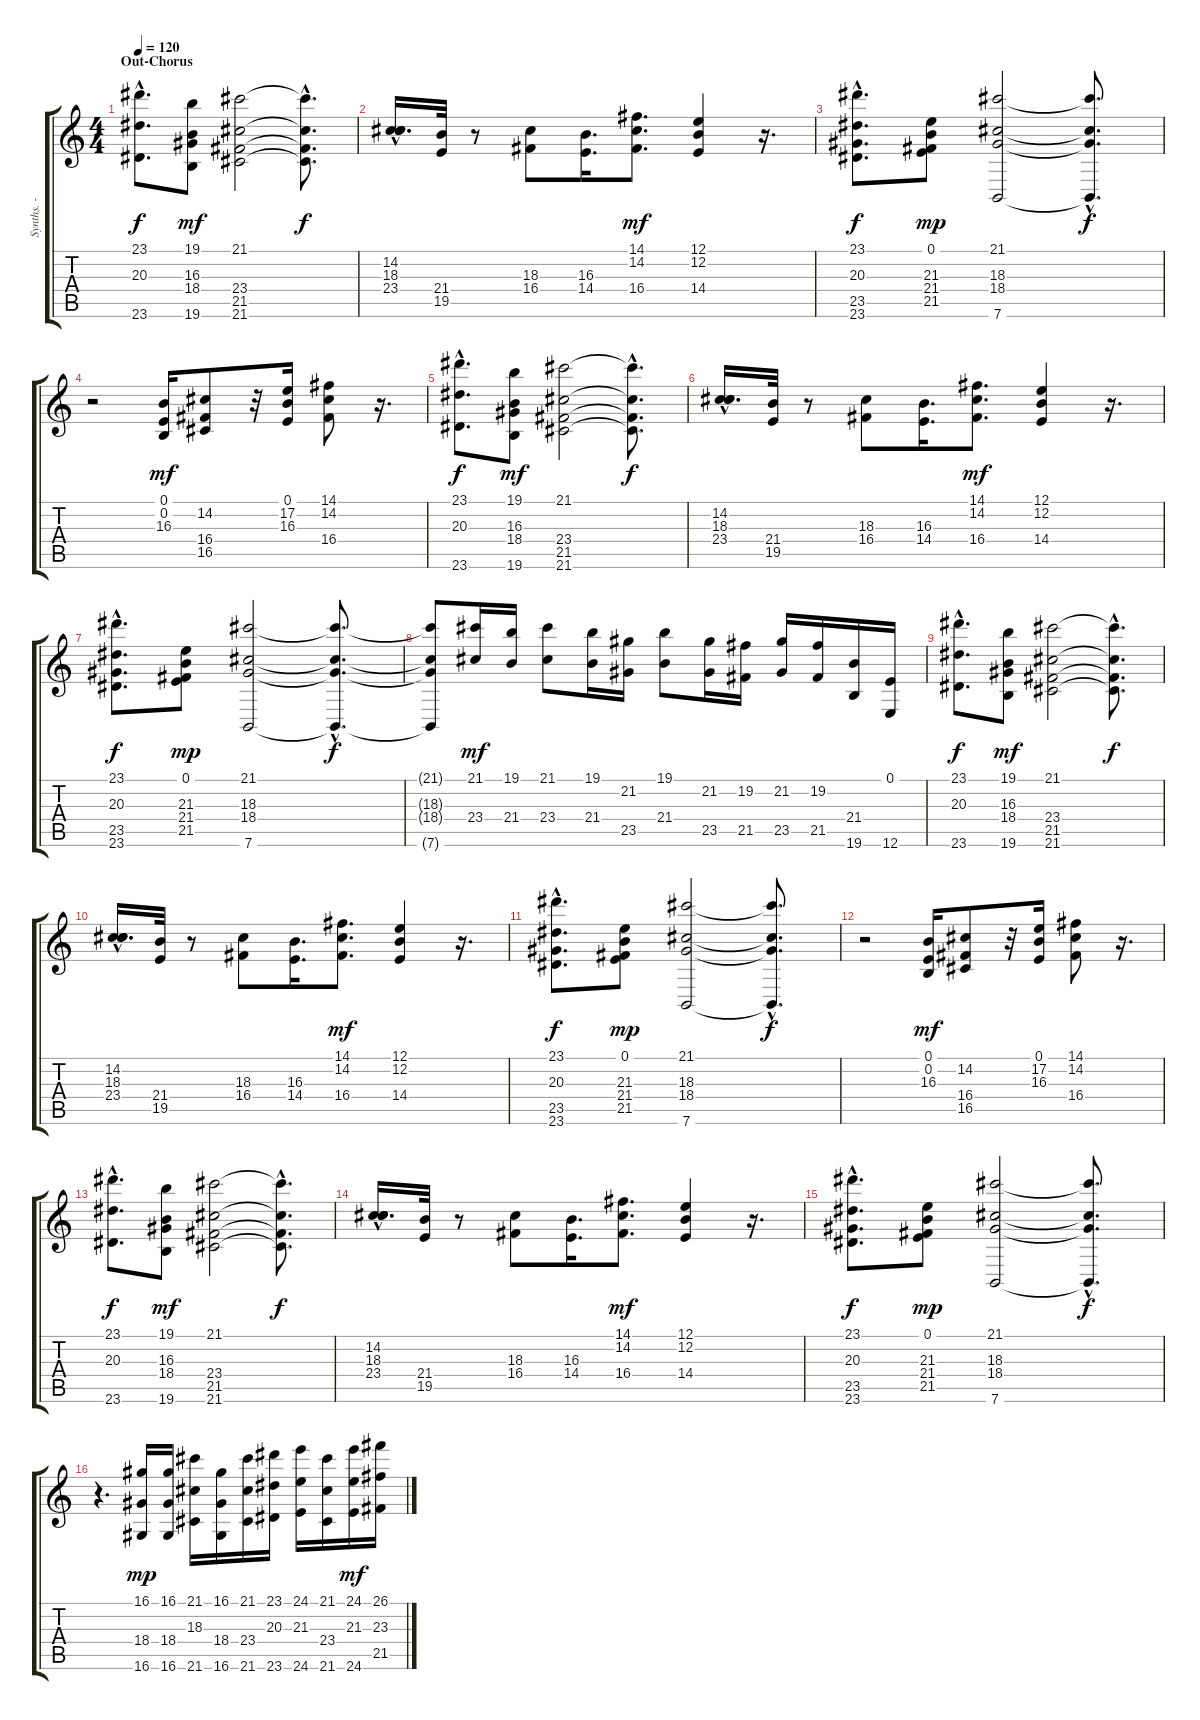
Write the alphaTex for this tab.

\track ("Synths. - Strings" "Synths. - ") {instrument tremolostrings}
\staff {score tabs}
\tuning (E4 B3 G3 D3 A2 E2) {hide}
\ts (4 4)
\section ("" "Out-Chorus")
\tempo 120
\clef g2
\ks c
(23.1{hac} 20.3{hac} 23.6{hac}).8{d dy f} (19.1 16.3 18.4 19.6).8{dy mf} (21.1 23.4 21.5 21.6).2 (21.1{t} 23.4{hac t} 21.5{t} 21.6{t}).8{d dy f} |
(14.2{hac} 18.3{hac} 23.4{hac}).16{d} (21.4 19.5).32 r.8 (18.3 16.4).8 (16.3 14.4).16{d} (14.1 14.2 16.4).8{d dy mf} (12.1 12.2 14.4).4 r.16{d} |
(23.1{hac} 20.3{hac} 23.5{hac} 23.6{hac}).8{d dy f} (0.1 21.3 21.4 21.5).8{dy mp} (21.1 18.3 18.4 7.6).2 (21.1{hac t} 18.3{hac t} 18.4{hac t} 7.6{hac t}).8{d dy f} |
r.2 (0.1 0.2 16.3).16{dy mf} (14.2 16.4 16.5).8 r.32 (0.1 17.2 16.3).16 (14.1 14.2 16.4).8 r.16{d} |
(23.1{hac} 20.3{hac} 23.6{hac}).8{d dy f} (19.1 16.3 18.4 19.6).8{dy mf} (21.1 23.4 21.5 21.6).2 (21.1{t} 23.4{hac t} 21.5{t} 21.6{t}).8{d dy f} |
(14.2{hac} 18.3{hac} 23.4{hac}).16{d} (21.4 19.5).32 r.8 (18.3 16.4).8 (16.3 14.4).16{d} (14.1 14.2 16.4).8{d dy mf} (12.1 12.2 14.4).4 r.16{d} |
(23.1{hac} 20.3{hac} 23.5{hac} 23.6{hac}).8{d dy f} (0.1 21.3 21.4 21.5).8{dy mp} (21.1 18.3 18.4 7.6).2 (21.1{hac t} 18.3{hac t} 18.4{hac t} 7.6{hac t}).8{d dy f} |
(21.1{t} 18.3{t} 18.4{t} 7.6{t}).8 (21.1 23.4).16{dy mf} (19.1 21.4).16 (21.1 23.4).8 (19.1 21.4).16 (21.2 23.5).16 (19.1 21.4).8 (21.2 23.5).16 (19.2 21.5).16 (21.2 23.5).16 (19.2 21.5).16 (21.4 19.6).16 (0.1 12.6).16 |
(23.1{hac} 20.3{hac} 23.6{hac}).8{d dy f} (19.1 16.3 18.4 19.6).8{dy mf} (21.1 23.4 21.5 21.6).2 (21.1{t} 23.4{hac t} 21.5{t} 21.6{t}).8{d dy f} |
(14.2{hac} 18.3{hac} 23.4{hac}).16{d} (21.4 19.5).32 r.8 (18.3 16.4).8 (16.3 14.4).16{d} (14.1 14.2 16.4).8{d dy mf} (12.1 12.2 14.4).4 r.16{d} |
(23.1{hac} 20.3{hac} 23.5{hac} 23.6{hac}).8{d dy f} (0.1 21.3 21.4 21.5).8{dy mp} (21.1 18.3 18.4 7.6).2 (21.1{hac t} 18.3{hac t} 18.4{hac t} 7.6{hac t}).8{d dy f} |
r.2 (0.1 0.2 16.3).16{dy mf} (14.2 16.4 16.5).8 r.32 (0.1 17.2 16.3).16 (14.1 14.2 16.4).8 r.16{d} |
(23.1{hac} 20.3{hac} 23.6{hac}).8{d dy f} (19.1 16.3 18.4 19.6).8{dy mf} (21.1 23.4 21.5 21.6).2 (21.1{t} 23.4{hac t} 21.5{t} 21.6{t}).8{d dy f} |
(14.2{hac} 18.3{hac} 23.4{hac}).16{d} (21.4 19.5).32 r.8 (18.3 16.4).8 (16.3 14.4).16{d} (14.1 14.2 16.4).8{d dy mf} (12.1 12.2 14.4).4 r.16{d} |
(23.1{hac} 20.3{hac} 23.5{hac} 23.6{hac}).8{d dy f} (0.1 21.3 21.4 21.5).8{dy mp} (21.1 18.3 18.4 7.6).2 (21.1{hac t} 18.3{hac t} 18.4{hac t} 7.6{hac t}).8{d dy f} |
r.4{d} (16.1 18.4 16.6).16{dy mp} (16.1 18.4 16.6).16 (21.1 18.3 21.6).16 (16.1 18.4 16.6).16 (21.1 23.4 21.6).16 (23.1 20.3 23.6).16 (24.1 21.3 24.6).16 (21.1 23.4 21.6).16 (24.1 21.3 24.6).16{dy mf} (26.1 23.3 21.5).16
